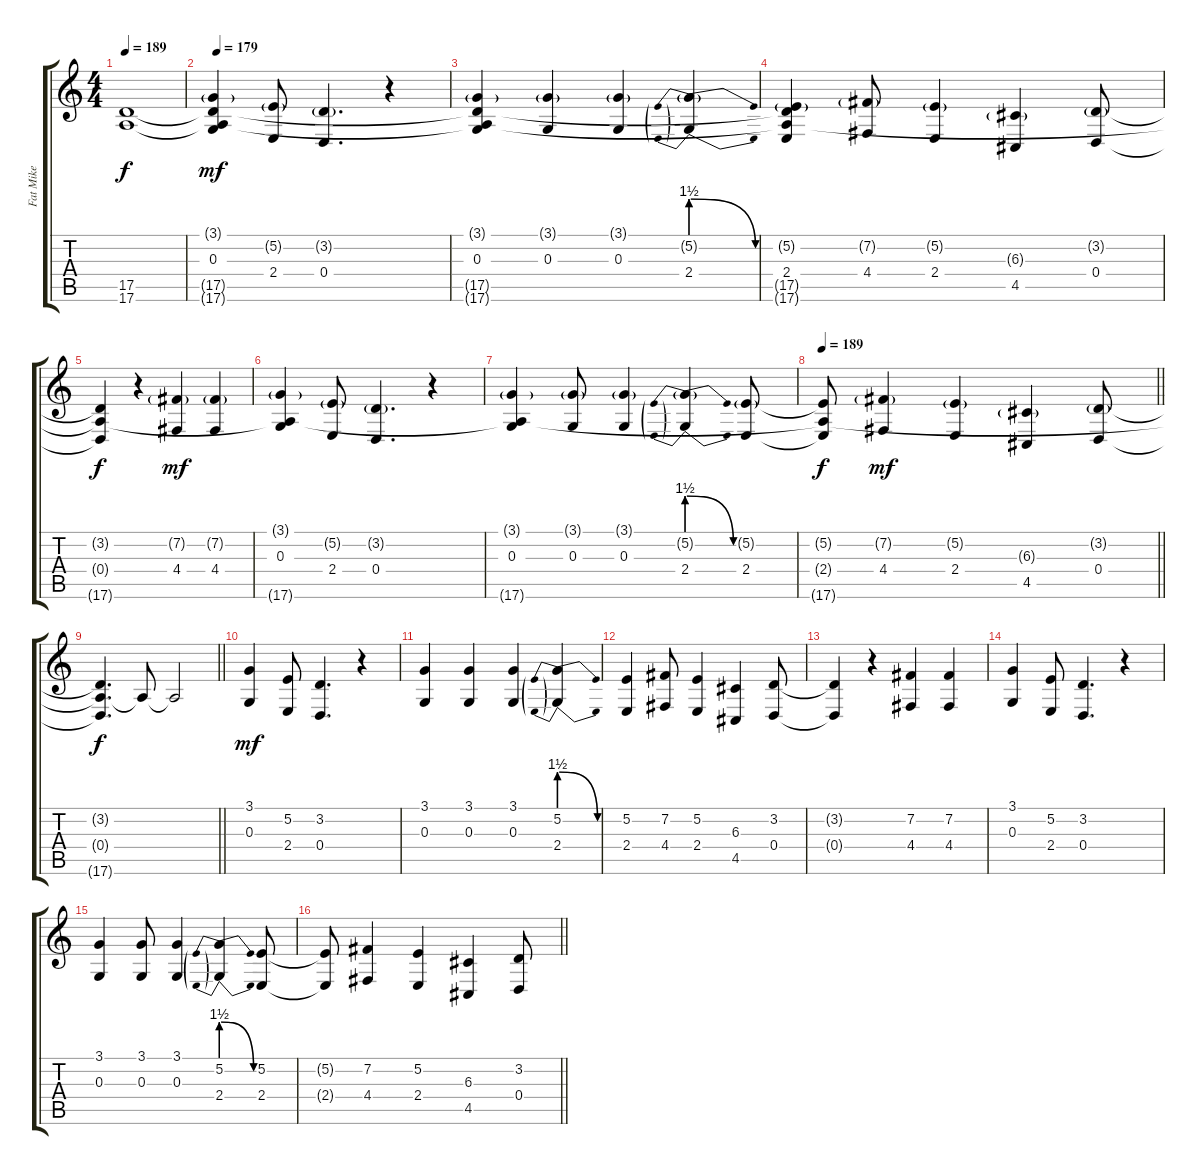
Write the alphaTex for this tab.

\track ("Fat Mike" "Fat Mike") {instrument bassoon}
\staff {score tabs}
\tuning (E4 B3 G3 D3 A2 E2) {hide}
\ts (4 4)
\tempo 189
\clef g2
\ks c
(17.5{t} 17.6{t}).1{dy f} |
\tempo 179
(3.1{g} 0.3 17.5{t} 17.6{t}).4{dy mf volume 13 instrument bassoon} (5.2{g} 2.4).8 (3.2{g} 0.4).4{d} r.4 |
(3.1{g} 0.3 17.5{t} 17.6{t}).4 (3.1{g} 0.3).4 (3.1{g} 0.3).4 (5.2{be (prebendrelease 0 6 60 0) g} 2.4{be (prebendrelease 0 6 60 0)}).4 |
(5.2{g} 2.4 17.5{t} 17.6{t}).4 (7.2{g} 4.4).8 (5.2{g} 2.4).4 (6.3{g} 4.5).4 (3.2{g} 0.4).8 |
(3.2{t} 0.4{t} 17.6{t}).4{dy f} r.4 (7.2{g} 4.4).4{dy mf} (7.2{g} 4.4).4 |
(3.1{g} 0.3 17.6{t}).4 (5.2{g} 2.4).8 (3.2{g} 0.4).4{d} r.4 |
(3.1{g} 0.3 17.6{t}).4 (3.1{g} 0.3).8 (3.1{g} 0.3).4 (5.2{be (prebendrelease 0 6 60 0) g} 2.4{be (prebendrelease 0 6 60 0)}).4 (5.2{g} 2.4).8 |
\tempo 189
\barLineRight lightlight
(5.2{t} 2.4{t} 17.6{t}).8{dy f} (7.2{g} 4.4).4{dy mf} (5.2{g} 2.4).4 (6.3{g} 4.5).4 (3.2{g} 0.4).8 |
\barLineRight lightlight
(3.2{t} 0.4{t} 17.6{t}).4{d dy f} 17.6{t}.8{volume 0} 17.6{t}.2 |
\section ("" "")
(3.1 0.3).4{dy mf volume 13} (5.2 2.4).8 (3.2 0.4).4{d} r.4 |
(3.1 0.3).4 (3.1 0.3).4 (3.1 0.3).4 (5.2{be (prebendrelease 0 6 60 0)} 2.4{be (prebendrelease 0 6 60 0)}).4 |
(5.2 2.4).4 (7.2 4.4).8 (5.2 2.4).4 (6.3 4.5).4 (3.2 0.4).8 |
(3.2{t} 0.4{t}).4 r.4 (7.2 4.4).4 (7.2 4.4).4 |
(3.1 0.3).4 (5.2 2.4).8 (3.2 0.4).4{d} r.4 |
(3.1 0.3).4 (3.1 0.3).8 (3.1 0.3).4 (5.2{be (prebendrelease 0 6 60 0)} 2.4{be (prebendrelease 0 6 60 0)}).4 (5.2 2.4).8 |
\barLineRight lightlight
(5.2{t} 2.4{t}).8 (7.2 4.4).4 (5.2 2.4).4 (6.3 4.5).4 (3.2 0.4).8
